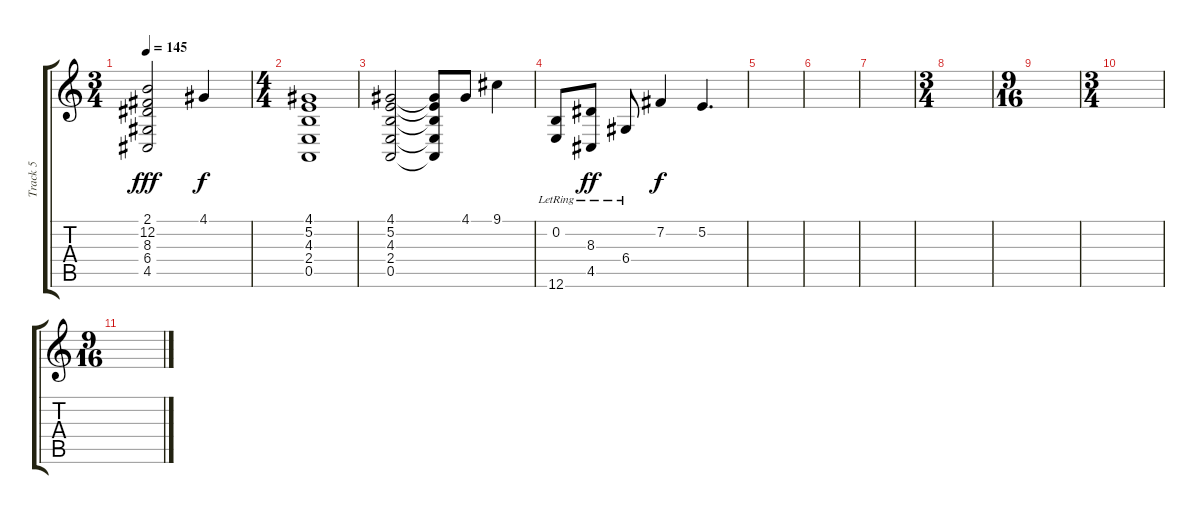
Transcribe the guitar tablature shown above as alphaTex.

\track ("Track 5" "Track 5") {instrument acousticgrandpiano}
\staff {score tabs}
\tuning (E4 B3 G3 D3 A2 E2) {hide}
\ts (3 4)
\tempo 145
\clef g2
\ks c
(2.1 12.2{t} 8.3{t} 6.4{t} 4.5{t}).2{dy fff} 4.1.4{dy f} |
\ts (4 4)
(4.1 5.2 4.3 2.4 0.5).1 |
(4.1 5.2 4.3 2.4 0.5).2 (4.1{t} 5.2{t} 4.3{t} 2.4{t} 0.5{t}).8 4.1.8 9.1.4 |
(0.2{lr} 12.6{lr}).8 (8.3{lr} 4.5{lr}).8{dy ff} 6.4{lr}.8 7.2.4{dy f} 5.2.4{d} |
|
|
|
\ts (3 4)
|
\ts (9 16)
|
\ts (3 4)
|
\ts (9 16)
